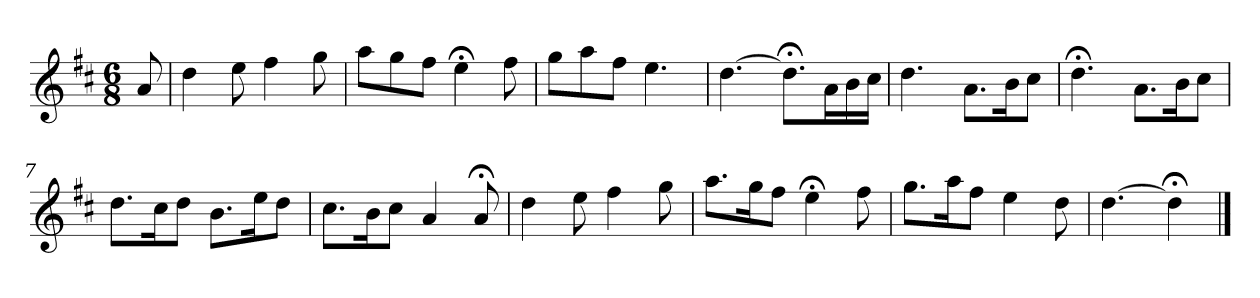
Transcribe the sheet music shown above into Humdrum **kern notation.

**kern
*part1
*staff1
*k[f#c#]
*D:
*M6/8
*MM120
=
8a
=1
4dd
8ee
4ff#
8gg
=2
8aaL
8gg
8ff#J
4ee;<
8ff#
=3
8ggL
8aa
8ff#J
4.ee
=4
[4.dd
8.dd;<L]
16aL
16b
16cc#JJ
=5
4.dd
8.aL
16bK
8cc#J
=6
4.dd;<
8.aL
16bK
8cc#J
=7
8.ddL
16cc#K
8ddJ
8.bL
16eeK
8ddJ
=8
8.cc#L
16bK
8cc#J
4a
8a;<
=9
4dd
8ee
4ff#
8gg
=10
8.aaL
16ggK
8ff#J
4ee;<
8ff#
=11
8.ggL
16aaK
8ff#J
4ee
8dd
=12
[4.dd
4dd;<]
==
*-
